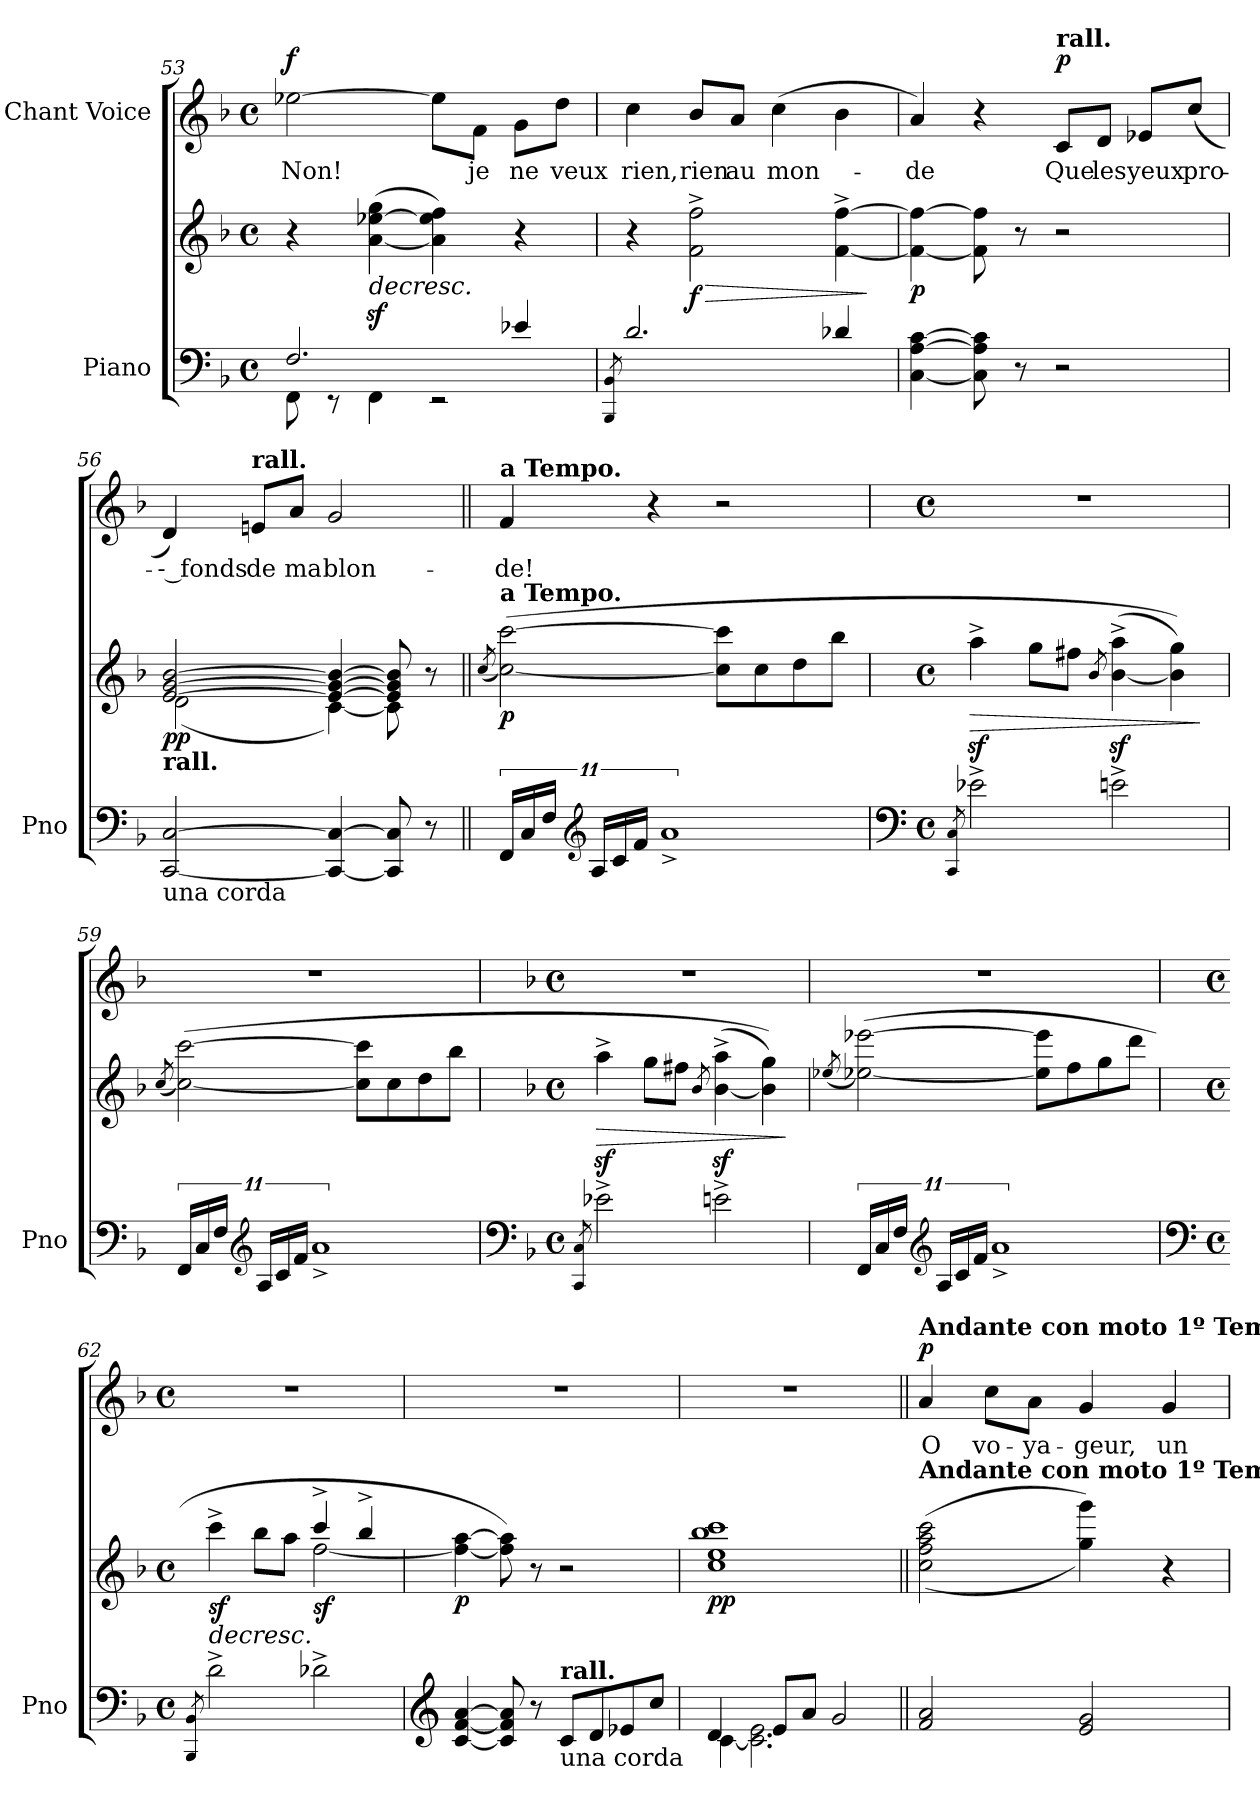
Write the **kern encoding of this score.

**kern	**kern	**dynam	**kern	**text	**dynam
*part2	*part2	*part2	*part1	*part1	*part1
*staff3	*staff2	*staff2/3	*staff1	*staff1	*staff1
*I"Piano	*	*	*I"Chant Voice	*	*
*I'Pno	*	*	*	*	*
*clefF4	*clefG2	*	*clefG2	*	*
*k[b-]	*k[b-]	*	*k[b-]	*	*
*M4/4	*M4/4	*	*M4/4	*	*
*met(c)	*met(c)	*	*met(c)	*	*
=53	=53	=53	=53	=53	=53
*^	*	*	*	*	*
!	!	!	!LO:DY:b=2	!	!	!
!	!	!	!LO:DY:n=1:b=2	!	!	!LO:DY:a
2.F/	8FF\	4r	other-dynamics f	[2ee-X\	Non!	f
.	8r	.	.	.	.	.
!	!	!	!LO:HP:b	!	!	!
.	4FF\	(>[4a\z< [<4ee-X\z< 4gg\z<	>	.	.	.
.	2r	4a\] 4ee-\] 4ff\)	.	8ee-\L]	.	.
.	.	.	.	8f\J	je	.
4e-X/	.	4r	.	8g\L	ne	.
.	.	.	.	8dd\J	veux	.
*v	*v	*	*	*	*	*
=54	=54	=54	=54	=54	=54
8qBBB-/ 8qBB-/	.	.	.	.	.
2.d/	4r	.	4cc\	rien,	.
!	!	!LO:HP:b	!	!	!
!	!	!LO:DY:n=1:b	!	!	!
.	2f\^ 2ff\^	> f	8b-/L	rien	.
.	.	.	8a/J	au	.
.	.	.	(4cc\	mon-	.
4d-X/	[4f\^ [4ff\^	.	4b-\	.	.
.	.	]	.	.	.
=55	=55	=55	=55	=55	=55
!	!	!LO:DY:b	!	!	!
[4C\ [4A\ [4c\	4f\_ 4ff\_	p	4a/)	-de	.
8C\] 8A\] 8c\]	8f\] 8ff\]	.	4r	.	.
8r	8r	.	.	.	.
!	!	!	!LO:TX:a:B:t=rall.	!	!
!	!	!	!	!	!LO:DY:a
2r	2r	.	8c/L	Que	p
.	.	.	8d/J	les	.
.	.	.	8e-X/L	yeux	.
.	.	.	(<8cc/J	pro-	.
=56	=56	=56	=56	=56	=56
*	*^	*	*	*	*
!	!LO:TX:b:B:t=rall.	!	!	!	!	!
!LO:TX:b:t=una corda	!	!	!	!	!	!
!	!	!	!LO:DY:b	!	!	!
[2CC/ [2C/	[>2e/ [2g/ [2b-/	(2d\	pp	4d/)	-- fonds	.
!	!	!	!	!LO:TX:a:B:t=rall.	!	!
.	.	.	.	8en/L	de	.
.	.	.	.	8a/J	ma	.
4CC/_ 4C/_	4e/_ 4g/_ 4b-/_	[4c\)	.	2g/	blon-	.
8CC/] 8C/]	8e/] 8g/] 8b-/]	8c\]	.	.	.	.
8r	8r	8ryy	.	.	.	.
*	*v	*v	*	*	*	*
=57||	=57||	=57||	=57||	=57||	=57||
.	(8qcc/	.	.	.	.
!	!	!	!LO:TX:a:B:t=a Tempo.	!	!
!	!LO:TX:a:B:t=a Tempo.	!	!	!	!
!	!	!LO:DY:b	!	!	!
22FF!/LL	([2cc\ [2ccc\)	p	4f/	-de!	.
22C!/	.	.	.	.	.
22F!/JJ	.	.	.	.	.
*clefG2	*	*	*	*	*
22A!/LL	.	.	.	.	.
22c!/	.	.	.	.	.
22f!/JJ	.	.	.	.	.
.	.	.	4r	.	.
11%8a^	.	.	.	.	.
.	8cc\] 8ccc\]L	.	2r	.	.
.	8cc\	.	.	.	.
.	8dd\	.	.	.	.
.	8bb-\J	.	.	.	.
.	.	]	.	.	.
=58	=58	=58	=58	=58	=58
*clefF4	*	*	*	*	*
*M4/4	*M4/4	*	*M4/4	*	*
*met(c)	*met(c)	*	*met(c)	*	*
8qCC/ 8qC/	.	.	.	.	.
!	!	!LO:HP:b	!	!	!
2e-X^\	4aaz<^\	>	1r	.	.
.	8gg\L	.	.	.	.
.	8ff#X\J	.	.	.	.
.	8qb-/	.	.	.	.
2en^\	(>[4b-\z<^ 4aa\z<^	.	.	.	.
.	4b-\] 4gg\))	.	.	.	.
.	.	]	.	.	.
=59	=59	=59	=59	=59	=59
.	(8qcc/	.	.	.	.
!	!	!LO:DY:b	!	!	!
!	!	!LO:DY:n=1:b	!	!	!
22FF!/LL	([2cc\ [2ccc\)	other-dynamics f	1r	.	.
22C!/	.	.	.	.	.
22F!/JJ	.	.	.	.	.
*clefG2	*	*	*	*	*
22A!/LL	.	.	.	.	.
22c!/	.	.	.	.	.
22f!/JJ	.	.	.	.	.
11%8a^	.	.	.	.	.
.	8cc\] 8ccc\]L	.	.	.	.
.	8cc\	.	.	.	.
.	8dd\	.	.	.	.
.	8bb-\J	.	.	.	.
=60	=60	=60	=60	=60	=60
*clefF4	*	*	*	*	*
*k[b-]	*k[b-]	*	*k[b-]	*	*
*M4/4	*M4/4	*	*M4/4	*	*
*met(c)	*met(c)	*	*met(c)	*	*
8qCC/ 8qC/	.	.	.	.	.
!	!	!LO:HP:b	!	!	!
2e-X^\	4aaz<^\	>	1r	.	.
.	8gg\L	.	.	.	.
.	8ff#X\J	.	.	.	.
.	8qb-/	.	.	.	.
2en^\	(>[4b-\z<^ 4aa\z<^	.	.	.	.
.	4b-\] 4gg\))	.	.	.	.
.	.	]	.	.	.
=61	=61	=61	=61	=61	=61
.	(8qee-X/	.	.	.	.
!	!	!LO:DY:b	!	!	!
!	!	!LO:DY:n=1:b	!	!	!
!	!	!LO:DY:n=2:b	!	!	!
22FF/LL	([2ee-\ [2eee-X\)	other-dynamics f other-dynamics	1r	.	.
22C/	.	.	.	.	.
22F/JJ	.	.	.	.	.
*clefG2	*	*	*	*	*
22A/LL	.	.	.	.	.
22c/	.	.	.	.	.
22f/JJ	.	.	.	.	.
11%8a^	.	.	.	.	.
.	8ee-\] 8eee-\]L	.	.	.	.
.	8ff\	.	.	.	.
.	8gg\	.	.	.	.
.	8ddd\J	.	.	.	.
=62	=62	=62	=62	=62	=62
*clefF4	*	*	*	*	*
*M4/4	*M4/4	*	*M4/4	*	*
*met(c)	*met(c)	*	*met(c)	*	*
8qBBB-/ 8qBB-/	.	.	.	.	.
!	!	!LO:HP:b	!	!	!
*	*^	*	*	*	*
!	!	!	!LO:DY:n=1:b	!	!	!
2d^\	4ccc^>\	2ryy	> sf	1r	.	.
.	8bb-\L	.	.	.	.	.
.	8aa\J	.	.	.	.	.
!	!	!	!LO:DY:n=2:b	!	!	!
2d-X^\	4ccc^/	[2ff\	sf	.	.	.
.	4bb-^/	.	.	.	.	.
*	*v	*v	*	*	*	*
.	.	]	.	.	.
=63	=63	=63	=63	=63	=63
*clefG2	*	*	*	*	*
!	!	!LO:DY:b	!	!	!
[4c/ [4f/ [4a/	4ff\_ [4aa\	p	1r	.	.
8c/] 8f/] 8a/]	8ff\] 8aa\])	.	.	.	.
8r	8r	.	.	.	.
!LO:TX:b:t=una corda	!	!	!	!	!
!LO:TX:a:B:t=rall.	!	!	!	!	!
8c/L	2r	.	.	.	.
8d/	.	.	.	.	.
8e-X/	.	.	.	.	.
8cc/J	.	.	.	.	.
=64	=64	=64	=64	=64	=64
*^	*	*	*	*	*
!	!	!	!LO:DY:b	!	!	!
4d/	[4c\	1cc 1ee 1bb- 1ccc	pp	1r	.	.
8e/L	2.c\] 2.e\	.	.	.	.	.
8a/J	.	.	.	.	.	.
2g/	.	.	.	.	.	.
*v	*v	*	*	*	*	*
=65||	=65||	=65||	=65||	=65||	=65||
!	!	!	!LO:TX:a:B:t=Andante con moto 1º Tempo	!	!
!	!LO:TX:a:B:t=Andante con moto 1º Tempo	!	!	!	!
!	!	!LO:DY:b	!	!	!
!	!	!LO:DY:n=1:b	!	!	!LO:DY:a
2f/ 2a/	((<2cc\ 2ff\ 2aa\ 2ccc\	pp other-dynamics	4a/	O	p
.	.	.	8cc\L	vo-	.
.	.	.	8a\J	-ya-	.
2e/ 2g/	4gg\ 4ggg\))	.	4g/	-geur,	.
.	4r	.	4g/	un	.
=	=	=	=	=	=
*-	*-	*-	*-	*-	*-
